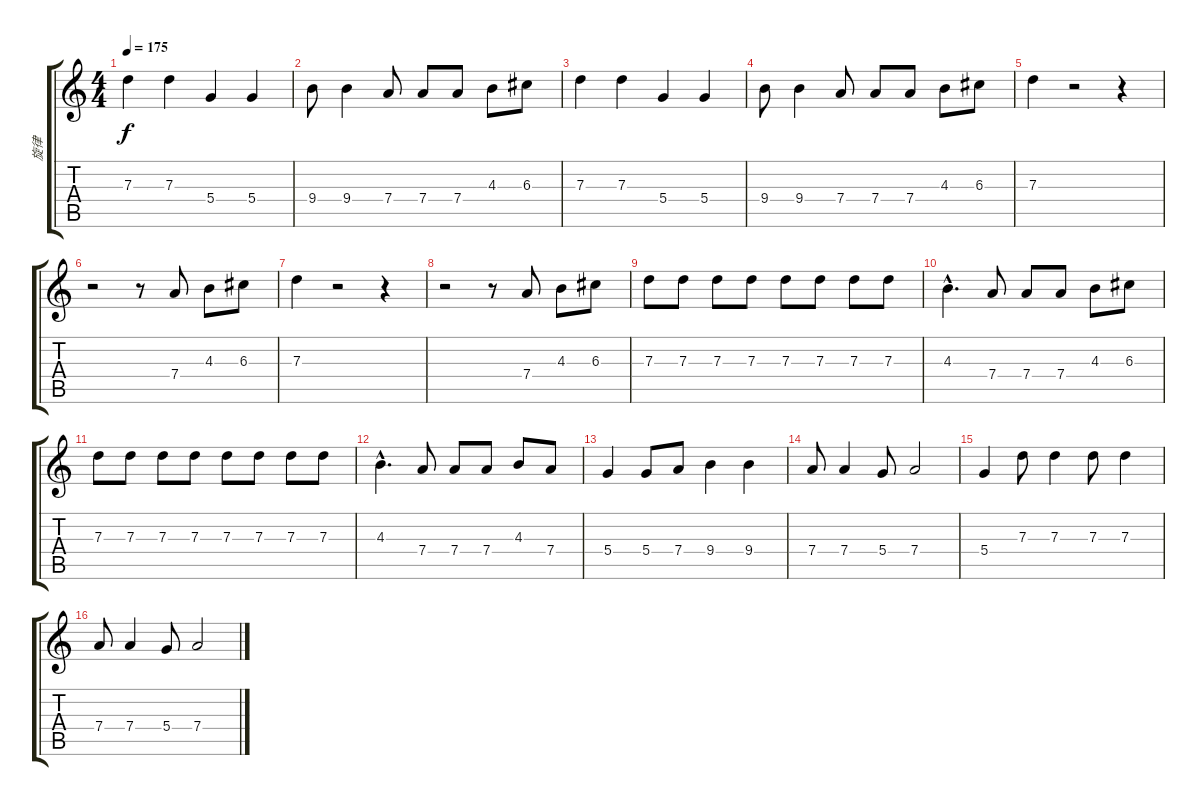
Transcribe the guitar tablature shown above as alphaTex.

\track ("旋律" "旋律") {instrument distortionguitar}
\staff {score tabs}
\tuning (E4 B3 G3 D3 A2 E2) {hide}
\ts (4 4)
\tempo 175
\clef g2
\ks c
7.3.4{dy f} 7.3.4 5.4.4 5.4.4 |
9.4.8 9.4.4 7.4.8 7.4.8 7.4.8 4.3.8 6.3.8 |
7.3.4 7.3.4 5.4.4 5.4.4 |
9.4.8 9.4.4 7.4.8 7.4.8 7.4.8 4.3.8 6.3.8 |
7.3.4 r.2 r.4 |
r.2 r.8 7.4.8 4.3.8 6.3.8 |
7.3.4 r.2 r.4 |
r.2 r.8 7.4.8 4.3.8 6.3.8 |
7.3.8 7.3.8 7.3.8 7.3.8 7.3.8 7.3.8 7.3.8 7.3.8 |
4.3{hac}.4{d} 7.4.8 7.4.8 7.4.8 4.3.8 6.3.8 |
7.3.8 7.3.8 7.3.8 7.3.8 7.3.8 7.3.8 7.3.8 7.3.8 |
4.3{hac}.4{d} 7.4.8 7.4.8 7.4.8 4.3.8 7.4.8 |
5.4.4 5.4.8 7.4.8 9.4.4 9.4.4 |
7.4.8 7.4.4 5.4.8 7.4.2 |
5.4.4 7.3.8 7.3.4 7.3.8 7.3.4 |
7.4.8 7.4.4 5.4.8 7.4.2
